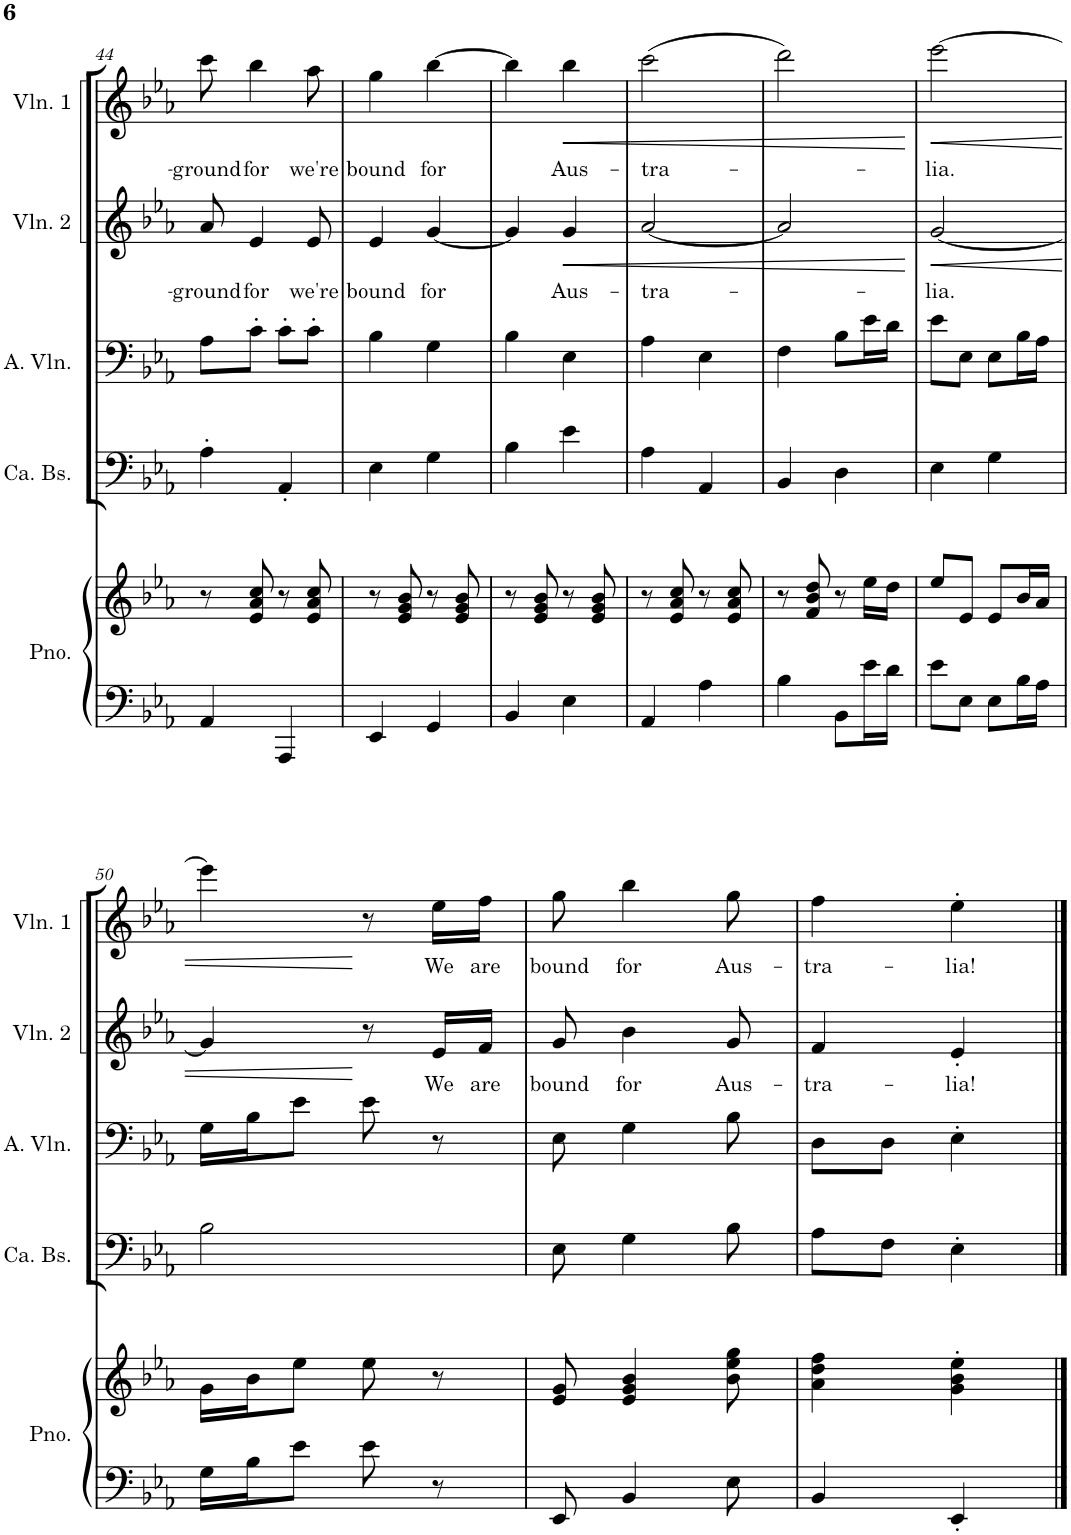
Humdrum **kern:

**kern	**kern	**kern	**kern	**kern	**text	**dynam	**kern	**text	**dynam
*part5	*part5	*part4	*part3	*part2	*part2	*part2	*part1	*part1	*part1
*staff6	*staff5	*staff4	*staff3	*staff2	*staff2	*staff2	*staff1	*staff1	*staff1
*I"Piano	*	*I"Contrabas	*I"Altviolen	*I"Violen 2	*	*	*I"Violen 1	*	*
*I'Pno.	*	*I'Ca. Bs.	*I'A. Vln.	*I'Vln. 2	*	*	*I'Vln. 1	*	*
!!LO:PB:g=z
*clefF4	*clefG2	*clefF4	*clefF4	*clefG2	*	*	*clefG2	*	*
*	*	*Trd7c12	*	*	*	*	*	*	*
*k[b-e-a-]	*k[b-e-a-]	*k[b-e-a-]	*k[b-e-a-]	*k[b-e-a-]	*	*	*k[b-e-a-]	*	*
*M2/4	*M2/4	*M2/4	*M2/4	*M2/4	*	*	*M2/4	*	*
=44	=44	=44	=44	=44	=44	=44	=44	=44	=44
!	!	!	!	!	!LO:LY:b	!	!	!LO:LY:b	!
4AA-/	8r	4A-'\	8A-\L	8a-/	-ground	.	8ccc\	-ground	.
!	!	!	!	!	!LO:LY:b	!	!	!LO:LY:b	!
.	8e-/ 8a-/ 8cc/	.	8c'\J	4e-/	for	.	4bb-\	for	.
4AAA-/	8r	4AA-'/	8c'\L	.	.	.	.	.	.
!	!	!	!	!	!LO:LY:b	!	!	!LO:LY:b	!
.	8e-/ 8a-/ 8cc/	.	8c'\J	8e-/	we're	.	8aa-\	we're	.
=45	=45	=45	=45	=45	=45	=45	=45	=45	=45
!	!	!	!	!	!LO:LY:b	!	!	!LO:LY:b	!
4EE-/	8r	4E-\	4B-\	4e-/	bound	.	4gg\	bound	.
.	8e-/ 8g/ 8b-/	.	.	.	.	.	.	.	.
!	!	!	!	!	!LO:LY:b	!	!	!LO:LY:b	!
4GG/	8r	4G\	4G\	[4g/	for	.	[4bb-\	for	.
.	8e-/ 8g/ 8b-/	.	.	.	.	.	.	.	.
=46	=46	=46	=46	=46	=46	=46	=46	=46	=46
4BB-/	8r	4B-\	4B-\	4g/]	.	.	4bb-\]	.	.
.	8e-/ 8g/ 8b-/	.	.	.	.	.	.	.	.
!	!	!	!	!	!LO:LY:b	!LO:HP:b	!	!LO:LY:b	!LO:HP:b
4E-\	8r	4e-\	4E-\	4g/	Aus-	<	4bb-\	Aus-	<
.	8e-/ 8g/ 8b-/	.	.	.	.	.	.	.	.
=47	=47	=47	=47	=47	=47	=47	=47	=47	=47
!	!	!	!	!	!LO:LY:b	!	!	!LO:LY:b	!
4AA-/	8r	4A-\	4A-\	[2a-/	-tra-	.	(2ccc\	-tra-	.
.	8e-/ 8a-/ 8cc/	.	.	.	.	.	.	.	.
4A-\	8r	4AA-/	4E-\	.	.	.	.	.	.
.	8e-/ 8a-/ 8cc/	.	.	.	.	.	.	.	.
=48	=48	=48	=48	=48	=48	=48	=48	=48	=48
4B-\	8r	4BB-/	4F\	2a-/]	.	.	2ddd\)	.	.
.	8f/ 8b-/ 8dd/	.	.	.	.	.	.	.	.
8BB-\L	8r	4D\	8B-\L	.	.	.	.	.	.
16e-\L	16ee-\LL	.	16e-\L	.	.	.	.	.	.
16d\JJ	16dd\JJ	.	16d\JJ	.	.	.	.	.	.
.	.	.	.	.	.	[	.	.	[
=49	=49	=49	=49	=49	=49	=49	=49	=49	=49
!	!	!	!	!	!LO:LY:b	!LO:HP:b	!	!LO:LY:b	!LO:HP:b
8e-\L	8ee-/L	4E-\	8e-\L	[2g/	-lia.	<	[2eee-\	-lia.	<
8E-\J	8e-/J	.	8E-\J	.	.	.	.	.	.
8E-\L	8e-/L	4G\	8E-\L	.	.	.	.	.	.
16B-\L	16b-/L	.	16B-\L	.	.	.	.	.	.
16A-\JJ	16a-/JJ	.	16A-\JJ	.	.	.	.	.	.
!!LO:LB:g=z
=50	=50	=50	=50	=50	=50	=50	=50	=50	=50
16G\LL	16g\LL	2B-\	16G\LL	4g/]	.	.	4eee-\]	.	.
16B-\J	16b-\J	.	16B-\J	.	.	.	.	.	.
8e-\J	8ee-\J	.	8e-\J	.	.	.	.	.	.
8e-\	8ee-\	.	8e-\	8r	.	[	8r	.	[
!	!	!	!	!	!LO:LY:b	!	!	!LO:LY:b	!
8r	8r	.	8r	16e-/LL	We	.	16ee-\LL	We	.
!	!	!	!	!	!LO:LY:b	!	!	!LO:LY:b	!
.	.	.	.	16f/JJ	are	.	16ff\JJ	are	.
=51	=51	=51	=51	=51	=51	=51	=51	=51	=51
!	!	!	!	!	!LO:LY:b	!	!	!LO:LY:b	!
8EE-/	8e-/ 8g/	8E-\	8E-\	8g/	bound	.	8gg\	bound	.
!	!	!	!	!	!LO:LY:b	!	!	!LO:LY:b	!
4BB-/	4e-/ 4g/ 4b-/	4G\	4G\	4b-\	for	.	4bb-\	for	.
!	!	!	!	!	!LO:LY:b	!	!	!LO:LY:b	!
8E-\	8b-\ 8ee-\ 8gg\	8B-\	8B-\	8g/	Aus-	.	8gg\	Aus-	.
=52	=52	=52	=52	=52	=52	=52	=52	=52	=52
!	!	!	!	!	!LO:LY:b	!	!	!LO:LY:b	!
4BB-/	4a-\ 4dd\ 4ff\	8A-\L	8D\L	4f/	-tra-	.	4ff\	-tra-	.
.	.	8F\J	8D\J	.	.	.	.	.	.
!	!	!	!	!	!LO:LY:b	!	!	!LO:LY:b	!
4EE-'/	4g\' 4b-\' 4ee-\'	4E-'\	4E-'\	4e-'/	-lia!	.	4ee-'\	-lia!	.
==	==	==	==	==	==	==	==	==	==
*-	*-	*-	*-	*-	*-	*-	*-	*-	*-
